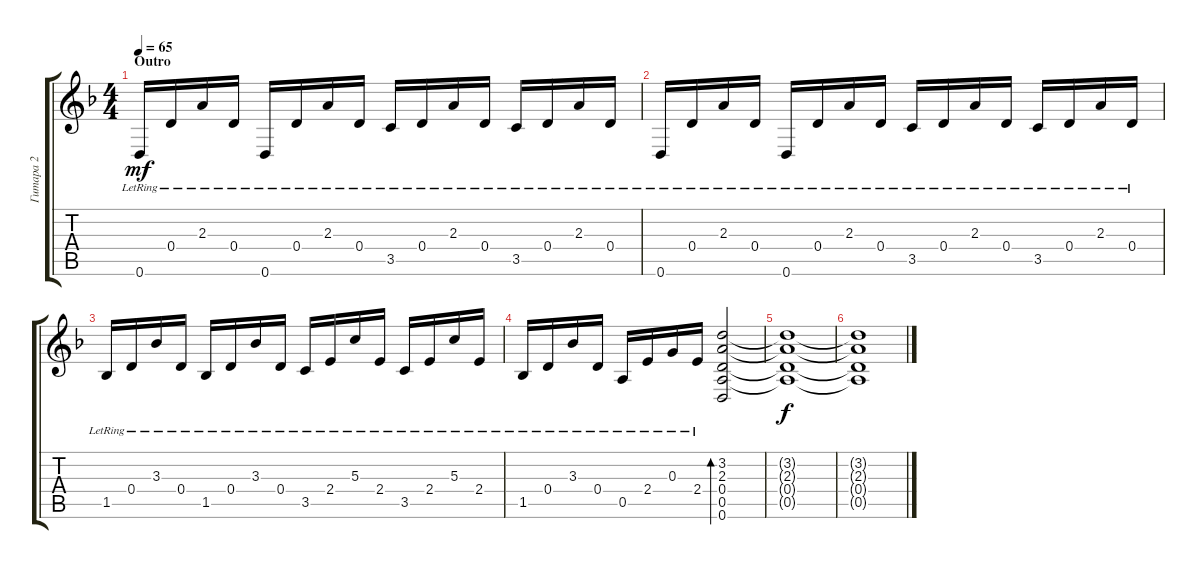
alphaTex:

\track ("Гитара 2" "Гитара 2") {instrument distortionguitar}
\staff {score tabs}
\tuning (E4 B3 G3 D3 A2 D2) {hide}
\ts (4 4)
\section ("" "Outro")
\tempo 65
\clef g2
\ks dminor
0.6{lr}.16{dy mf volume 16 instrument electricguitarclean} 0.4{lr}.16 2.3{lr}.16 0.4{lr}.16 0.6{lr}.16 0.4{lr}.16 2.3{lr}.16 0.4{lr}.16 3.5{lr}.16 0.4{lr}.16 2.3{lr}.16 0.4{lr}.16 3.5{lr}.16 0.4{lr}.16 2.3{lr}.16 0.4{lr}.16 |
0.6{lr}.16 0.4{lr}.16 2.3{lr}.16 0.4{lr}.16 0.6{lr}.16 0.4{lr}.16 2.3{lr}.16 0.4{lr}.16 3.5{lr}.16 0.4{lr}.16 2.3{lr}.16 0.4{lr}.16 3.5{lr}.16 0.4{lr}.16 2.3{lr}.16 0.4{lr}.16 |
1.5{lr}.16 0.4{lr}.16 3.3{lr}.16 0.4{lr}.16 1.5{lr}.16 0.4{lr}.16 3.3{lr}.16 0.4{lr}.16 3.5{lr}.16 2.4{lr}.16 5.3{lr}.16 2.4{lr}.16 3.5{lr}.16 2.4{lr}.16 5.3{lr}.16 2.4{lr}.16 |
1.5{lr}.16 0.4{lr}.16 3.3{lr}.16 0.4{lr}.16 0.5{lr}.16 2.4{lr}.16 0.3{lr}.16 2.4{lr}.16 (3.2 2.3 0.4 0.5 0.6).2{bd 120} |
(3.2{t} 2.3{t} 0.4{t} 0.5{t}).1{dy f} |
(3.2{t} 2.3{t} 0.4{t} 0.5{t}).1
